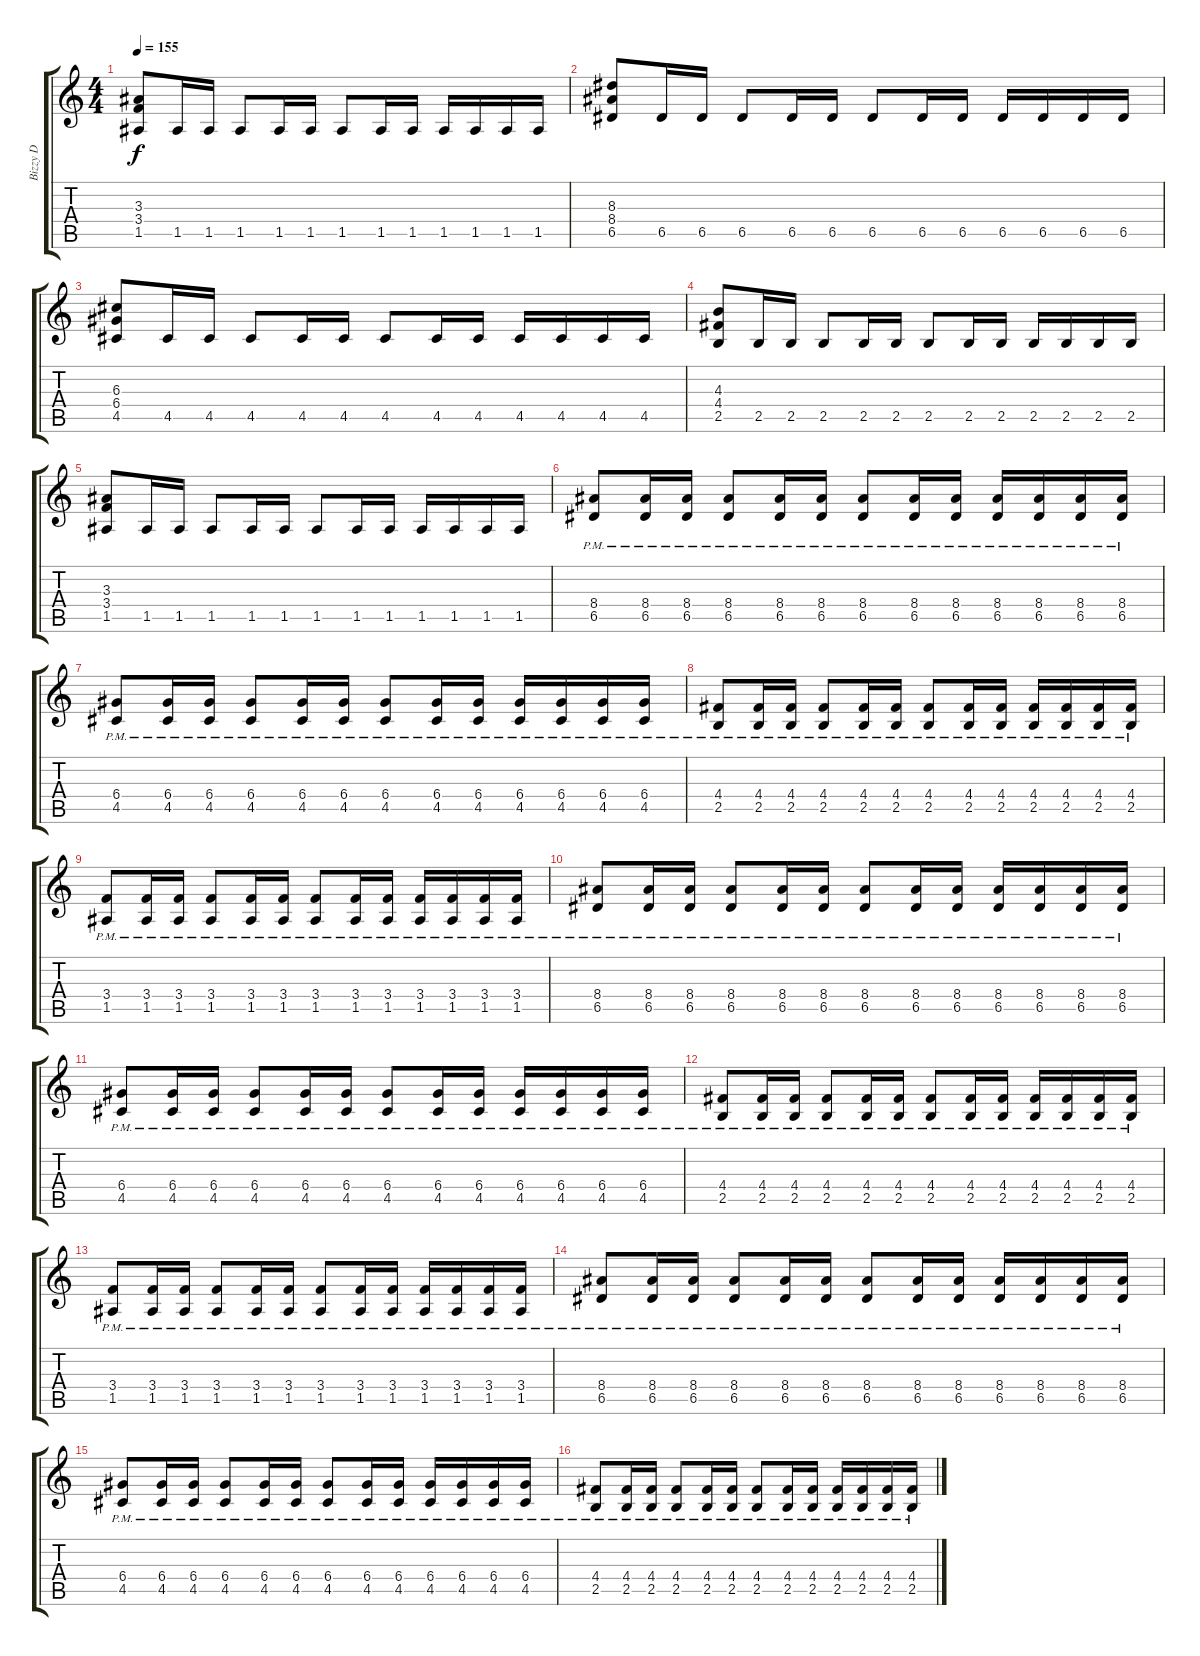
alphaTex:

\track ("Bizzy D" "Bizzy D") {instrument overdrivenguitar}
\staff {score tabs}
\tuning (E4 B3 G3 D3 A2 E2) {hide}
\ts (4 4)
\tempo 155
\clef g2
\ks c
(3.3 3.4 1.5).8{dy f} 1.5.16 1.5.16 1.5.8 1.5.16 1.5.16 1.5.8 1.5.16 1.5.16 1.5.16 1.5.16 1.5.16 1.5.16 |
(8.3 8.4 6.5).8 6.5.16 6.5.16 6.5.8 6.5.16 6.5.16 6.5.8 6.5.16 6.5.16 6.5.16 6.5.16 6.5.16 6.5.16 |
(6.3 6.4 4.5).8 4.5.16 4.5.16 4.5.8 4.5.16 4.5.16 4.5.8 4.5.16 4.5.16 4.5.16 4.5.16 4.5.16 4.5.16 |
(4.3 4.4 2.5).8 2.5.16 2.5.16 2.5.8 2.5.16 2.5.16 2.5.8 2.5.16 2.5.16 2.5.16 2.5.16 2.5.16 2.5.16 |
(3.3 3.4 1.5).8 1.5.16 1.5.16 1.5.8 1.5.16 1.5.16 1.5.8 1.5.16 1.5.16 1.5.16 1.5.16 1.5.16 1.5.16 |
(8.4 6.5{pm}).8 (8.4 6.5{pm}).16 (8.4 6.5{pm}).16 (8.4 6.5{pm}).8 (8.4 6.5{pm}).16 (8.4 6.5{pm}).16 (8.4 6.5{pm}).8 (8.4 6.5{pm}).16 (8.4 6.5{pm}).16 (8.4 6.5{pm}).16 (8.4 6.5{pm}).16 (8.4 6.5{pm}).16 (8.4 6.5{pm}).16 |
(6.4 4.5{pm}).8 (6.4 4.5{pm}).16 (6.4 4.5{pm}).16 (6.4 4.5{pm}).8 (6.4 4.5{pm}).16 (6.4 4.5{pm}).16 (6.4 4.5{pm}).8 (6.4 4.5{pm}).16 (6.4 4.5{pm}).16 (6.4 4.5{pm}).16 (6.4 4.5{pm}).16 (6.4 4.5{pm}).16 (6.4 4.5{pm}).16 |
(4.4 2.5{pm}).8 (4.4 2.5{pm}).16 (4.4 2.5{pm}).16 (4.4 2.5{pm}).8 (4.4 2.5{pm}).16 (4.4 2.5{pm}).16 (4.4 2.5{pm}).8 (4.4 2.5{pm}).16 (4.4 2.5{pm}).16 (4.4 2.5{pm}).16 (4.4 2.5{pm}).16 (4.4 2.5{pm}).16 (4.4 2.5{pm}).16 |
(3.4 1.5{pm}).8 (3.4 1.5{pm}).16 (3.4 1.5{pm}).16 (3.4 1.5{pm}).8 (3.4 1.5{pm}).16 (3.4 1.5{pm}).16 (3.4 1.5{pm}).8 (3.4 1.5{pm}).16 (3.4 1.5{pm}).16 (3.4 1.5{pm}).16 (3.4 1.5{pm}).16 (3.4 1.5{pm}).16 (3.4 1.5{pm}).16 |
(8.4 6.5{pm}).8 (8.4 6.5{pm}).16 (8.4 6.5{pm}).16 (8.4 6.5{pm}).8 (8.4 6.5{pm}).16 (8.4 6.5{pm}).16 (8.4 6.5{pm}).8 (8.4 6.5{pm}).16 (8.4 6.5{pm}).16 (8.4 6.5{pm}).16 (8.4 6.5{pm}).16 (8.4 6.5{pm}).16 (8.4 6.5{pm}).16 |
(6.4 4.5{pm}).8 (6.4 4.5{pm}).16 (6.4 4.5{pm}).16 (6.4 4.5{pm}).8 (6.4 4.5{pm}).16 (6.4 4.5{pm}).16 (6.4 4.5{pm}).8 (6.4 4.5{pm}).16 (6.4 4.5{pm}).16 (6.4 4.5{pm}).16 (6.4 4.5{pm}).16 (6.4 4.5{pm}).16 (6.4 4.5{pm}).16 |
(4.4 2.5{pm}).8 (4.4 2.5{pm}).16 (4.4 2.5{pm}).16 (4.4 2.5{pm}).8 (4.4 2.5{pm}).16 (4.4 2.5{pm}).16 (4.4 2.5{pm}).8 (4.4 2.5{pm}).16 (4.4 2.5{pm}).16 (4.4 2.5{pm}).16 (4.4 2.5{pm}).16 (4.4 2.5{pm}).16 (4.4 2.5{pm}).16 |
(3.4 1.5{pm}).8 (3.4 1.5{pm}).16 (3.4 1.5{pm}).16 (3.4 1.5{pm}).8 (3.4 1.5{pm}).16 (3.4 1.5{pm}).16 (3.4 1.5{pm}).8 (3.4 1.5{pm}).16 (3.4 1.5{pm}).16 (3.4 1.5{pm}).16 (3.4 1.5{pm}).16 (3.4 1.5{pm}).16 (3.4 1.5{pm}).16 |
(8.4 6.5{pm}).8 (8.4 6.5{pm}).16 (8.4 6.5{pm}).16 (8.4 6.5{pm}).8 (8.4 6.5{pm}).16 (8.4 6.5{pm}).16 (8.4 6.5{pm}).8 (8.4 6.5{pm}).16 (8.4 6.5{pm}).16 (8.4 6.5{pm}).16 (8.4 6.5{pm}).16 (8.4 6.5{pm}).16 (8.4 6.5{pm}).16 |
(6.4 4.5{pm}).8 (6.4 4.5{pm}).16 (6.4 4.5{pm}).16 (6.4 4.5{pm}).8 (6.4 4.5{pm}).16 (6.4 4.5{pm}).16 (6.4 4.5{pm}).8 (6.4 4.5{pm}).16 (6.4 4.5{pm}).16 (6.4 4.5{pm}).16 (6.4 4.5{pm}).16 (6.4 4.5{pm}).16 (6.4 4.5{pm}).16 |
(4.4 2.5{pm}).8 (4.4 2.5{pm}).16 (4.4 2.5{pm}).16 (4.4 2.5{pm}).8 (4.4 2.5{pm}).16 (4.4 2.5{pm}).16 (4.4 2.5{pm}).8 (4.4 2.5{pm}).16 (4.4 2.5{pm}).16 (4.4 2.5{pm}).16 (4.4 2.5{pm}).16 (4.4 2.5{pm}).16 (4.4 2.5{pm}).16
